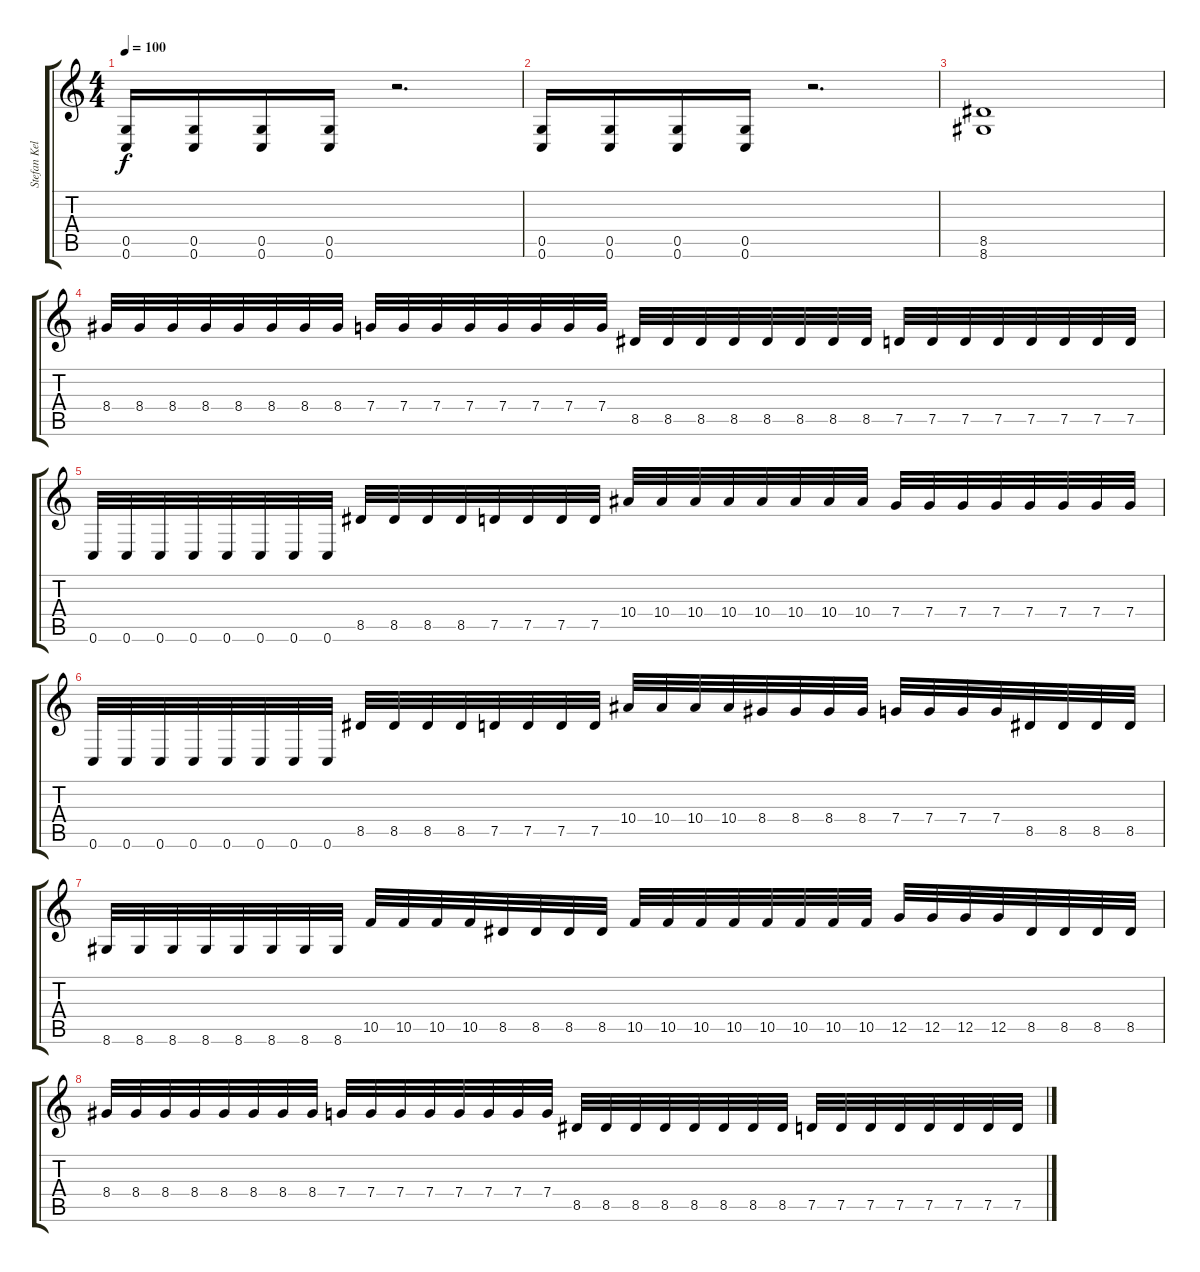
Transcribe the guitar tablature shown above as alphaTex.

\track ("Stefan Keller" "Stefan Kel") {instrument distortionguitar}
\staff {score tabs}
\tuning (D4 A3 F3 C3 G2 C2) {hide}
\ts (4 4)
\tempo 100
\clef g2
\ks c
(0.5 0.6).16{dy f} (0.5 0.6).16 (0.5 0.6).16 (0.5 0.6).16 r.2{d} |
(0.5 0.6).16 (0.5 0.6).16 (0.5 0.6).16 (0.5 0.6).16 r.2{d} |
(8.5 8.6).1 |
8.4.32 8.4.32 8.4.32 8.4.32 8.4.32 8.4.32 8.4.32 8.4.32 7.4.32 7.4.32 7.4.32 7.4.32 7.4.32 7.4.32 7.4.32 7.4.32 8.5.32 8.5.32 8.5.32 8.5.32 8.5.32 8.5.32 8.5.32 8.5.32 7.5.32 7.5.32 7.5.32 7.5.32 7.5.32 7.5.32 7.5.32 7.5.32 |
0.6.32 0.6.32 0.6.32 0.6.32 0.6.32 0.6.32 0.6.32 0.6.32 8.5.32 8.5.32 8.5.32 8.5.32 7.5.32 7.5.32 7.5.32 7.5.32 10.4.32 10.4.32 10.4.32 10.4.32 10.4.32 10.4.32 10.4.32 10.4.32 7.4.32 7.4.32 7.4.32 7.4.32 7.4.32 7.4.32 7.4.32 7.4.32 |
0.6.32 0.6.32 0.6.32 0.6.32 0.6.32 0.6.32 0.6.32 0.6.32 8.5.32 8.5.32 8.5.32 8.5.32 7.5.32 7.5.32 7.5.32 7.5.32 10.4.32 10.4.32 10.4.32 10.4.32 8.4.32 8.4.32 8.4.32 8.4.32 7.4.32 7.4.32 7.4.32 7.4.32 8.5.32 8.5.32 8.5.32 8.5.32 |
8.6.32 8.6.32 8.6.32 8.6.32 8.6.32 8.6.32 8.6.32 8.6.32 10.5.32 10.5.32 10.5.32 10.5.32 8.5.32 8.5.32 8.5.32 8.5.32 10.5.32 10.5.32 10.5.32 10.5.32 10.5.32 10.5.32 10.5.32 10.5.32 12.5.32 12.5.32 12.5.32 12.5.32 8.5.32 8.5.32 8.5.32 8.5.32 |
8.4.32 8.4.32 8.4.32 8.4.32 8.4.32 8.4.32 8.4.32 8.4.32 7.4.32 7.4.32 7.4.32 7.4.32 7.4.32 7.4.32 7.4.32 7.4.32 8.5.32 8.5.32 8.5.32 8.5.32 8.5.32 8.5.32 8.5.32 8.5.32 7.5.32 7.5.32 7.5.32 7.5.32 7.5.32 7.5.32 7.5.32 7.5.32
